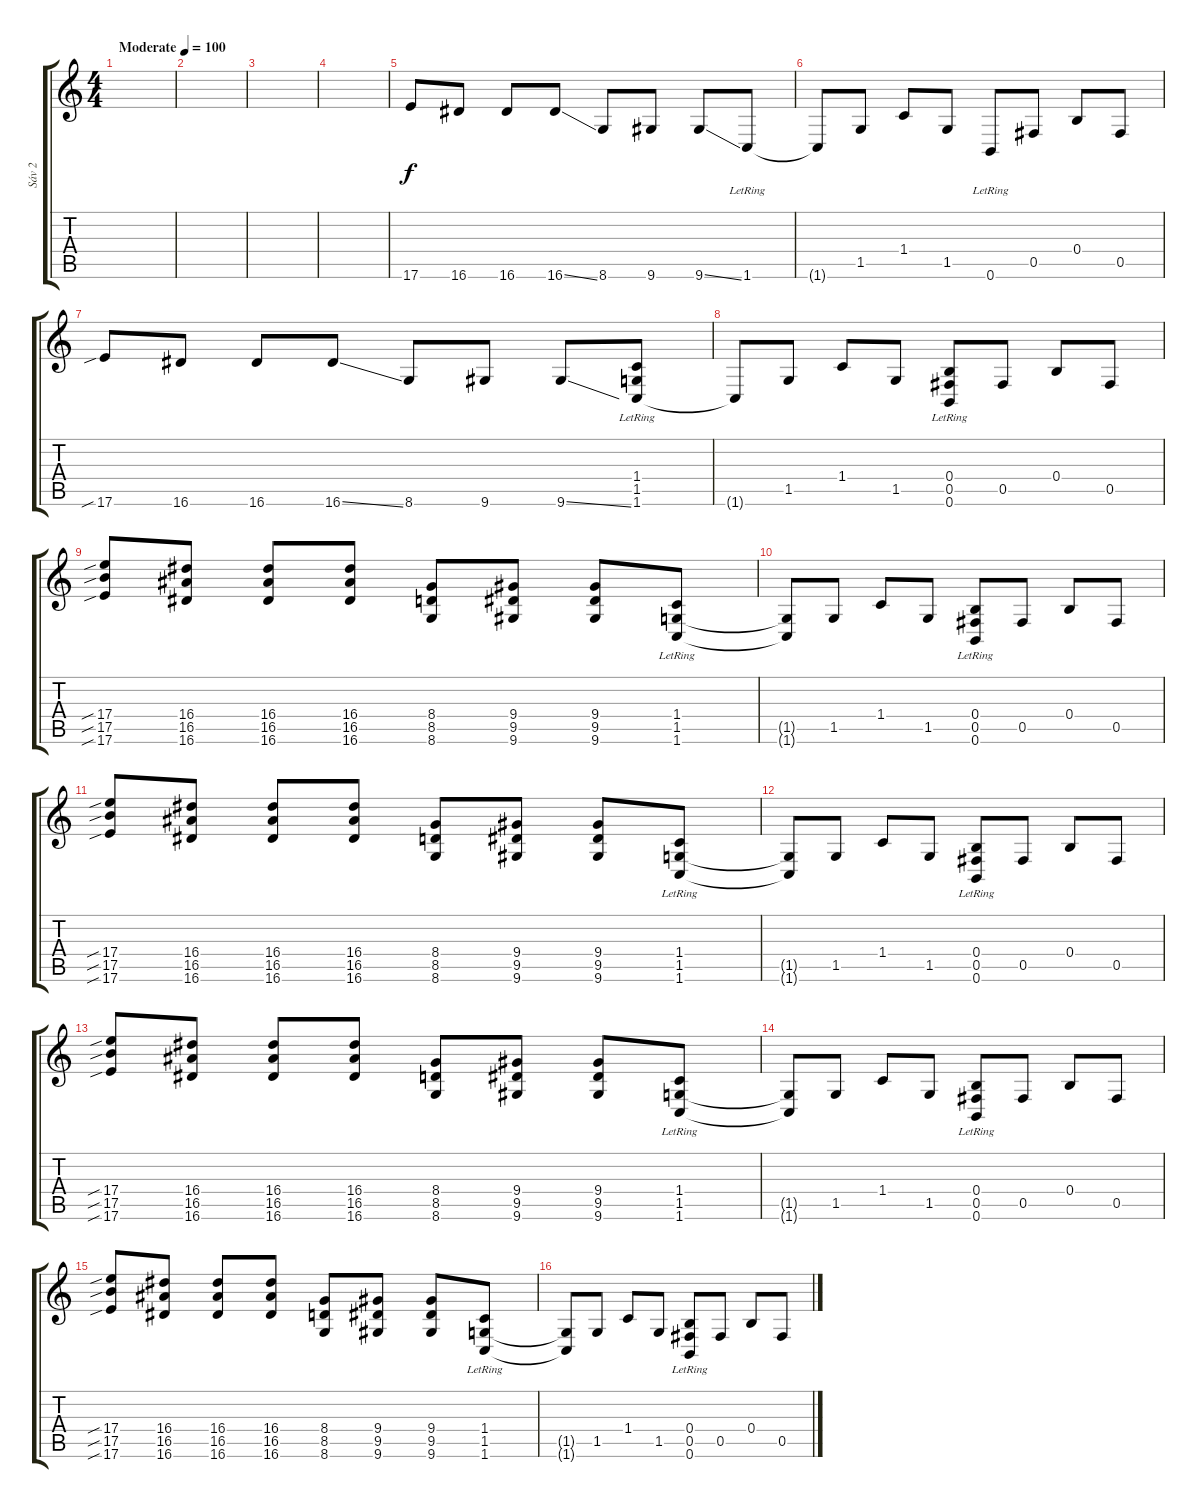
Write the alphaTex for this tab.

\track ("Sáv 2" "Sáv 2") {instrument distortionguitar}
\staff {score tabs}
\tuning (Db4 Ab3 E3 B2 Gb2 B1) {hide}
\ts (4 4)
\tempo (100 "Moderate")
\clef g2
\ks c
|
|
|
|
17.6.8 16.6.8 16.6.8 16.6{ss}.8 8.6.8 9.6.8 9.6{ss}.8 1.6{lr}.8 |
1.6{t}.8 1.5.8 1.4.8 1.5.8 0.6{lr}.8 0.5.8 0.4.8 0.5.8 |
17.6{sib}.8 16.6.8 16.6.8 16.6{ss}.8 8.6.8 9.6.8 9.6{ss}.8 (1.4{lr} 1.5{lr} 1.6{lr}).8 |
1.6{t}.8 1.5.8 1.4.8 1.5.8 (0.4{lr} 0.5{lr} 0.6{lr}).8 0.5.8 0.4.8 0.5.8 |
(17.4{sib} 17.5{sib} 17.6{sib}).8 (16.4 16.5 16.6).8 (16.4 16.5 16.6).8 (16.4 16.5 16.6).8 (8.4 8.5 8.6).8 (9.4 9.5 9.6).8 (9.4 9.5 9.6).8 (1.4{lr} 1.5{lr} 1.6{lr}).8 |
(1.5{t} 1.6{t}).8 1.5.8 1.4.8 1.5.8 (0.4{lr} 0.5{lr} 0.6{lr}).8 0.5.8 0.4.8 0.5.8 |
(17.4{sib} 17.5{sib} 17.6{sib}).8 (16.4 16.5 16.6).8 (16.4 16.5 16.6).8 (16.4 16.5 16.6).8 (8.4 8.5 8.6).8 (9.4 9.5 9.6).8 (9.4 9.5 9.6).8 (1.4{lr} 1.5{lr} 1.6{lr}).8 |
(1.5{t} 1.6{t}).8 1.5.8 1.4.8 1.5.8 (0.4{lr} 0.5{lr} 0.6{lr}).8 0.5.8 0.4.8 0.5.8 |
(17.4{sib} 17.5{sib} 17.6{sib}).8 (16.4 16.5 16.6).8 (16.4 16.5 16.6).8 (16.4 16.5 16.6).8 (8.4 8.5 8.6).8 (9.4 9.5 9.6).8 (9.4 9.5 9.6).8 (1.4{lr} 1.5{lr} 1.6{lr}).8 |
(1.5{t} 1.6{t}).8 1.5.8 1.4.8 1.5.8 (0.4{lr} 0.5{lr} 0.6{lr}).8 0.5.8 0.4.8 0.5.8 |
(17.4{sib} 17.5{sib} 17.6{sib}).8 (16.4 16.5 16.6).8 (16.4 16.5 16.6).8 (16.4 16.5 16.6).8 (8.4 8.5 8.6).8 (9.4 9.5 9.6).8 (9.4 9.5 9.6).8 (1.4{lr} 1.5{lr} 1.6{lr}).8 |
(1.5{t} 1.6{t}).8 1.5.8 1.4.8 1.5.8 (0.4{lr} 0.5{lr} 0.6{lr}).8 0.5.8 0.4.8 0.5.8
